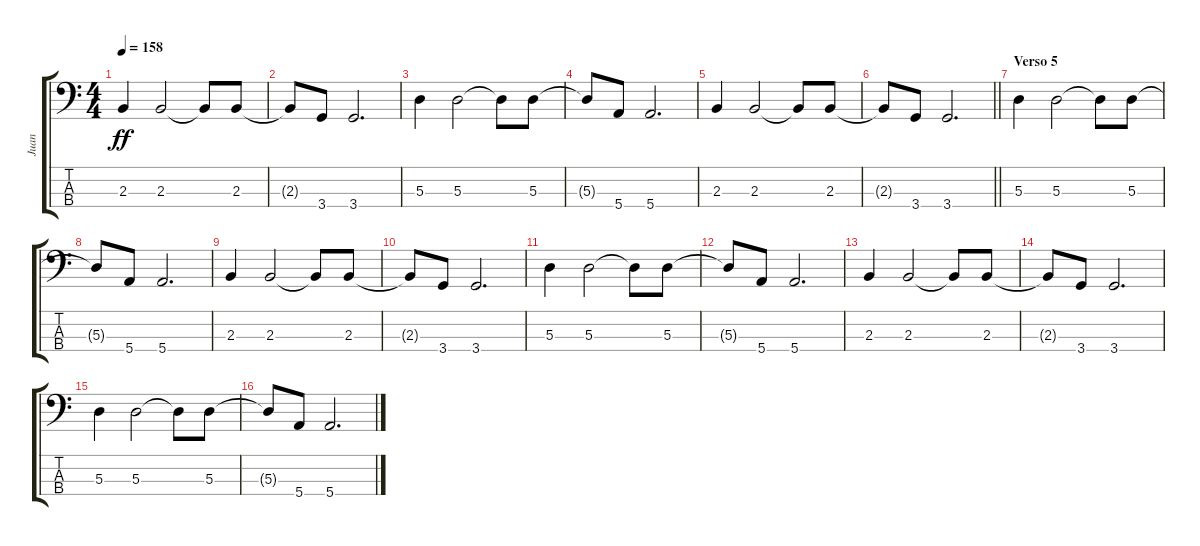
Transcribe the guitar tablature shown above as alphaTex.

\track ("Juan" "Juan") {instrument electricbassfinger}
\staff {score tabs}
\tuning (G2 D2 A1 E1) {hide}
\ts (4 4)
\tempo 158
\clef f4
\ks c
2.3.4{dy ff} 2.3.2 2.3{t}.8 2.3.8 |
2.3{t}.8 3.4.8 3.4.2{d} |
5.3.4 5.3.2 5.3{t}.8 5.3.8 |
5.3{t}.8 5.4.8 5.4.2{d} |
2.3.4 2.3.2 2.3{t}.8 2.3.8 |
\barLineRight lightlight
2.3{t}.8 3.4.8 3.4.2{d} |
\section ("" "Verso 5")
5.3.4 5.3.2 5.3{t}.8 5.3.8 |
5.3{t}.8 5.4.8 5.4.2{d} |
2.3.4 2.3.2 2.3{t}.8 2.3.8 |
2.3{t}.8 3.4.8 3.4.2{d} |
5.3.4 5.3.2 5.3{t}.8 5.3.8 |
5.3{t}.8 5.4.8 5.4.2{d} |
2.3.4 2.3.2 2.3{t}.8 2.3.8 |
2.3{t}.8 3.4.8 3.4.2{d} |
5.3.4 5.3.2 5.3{t}.8 5.3.8 |
5.3{t}.8 5.4.8 5.4.2{d}
